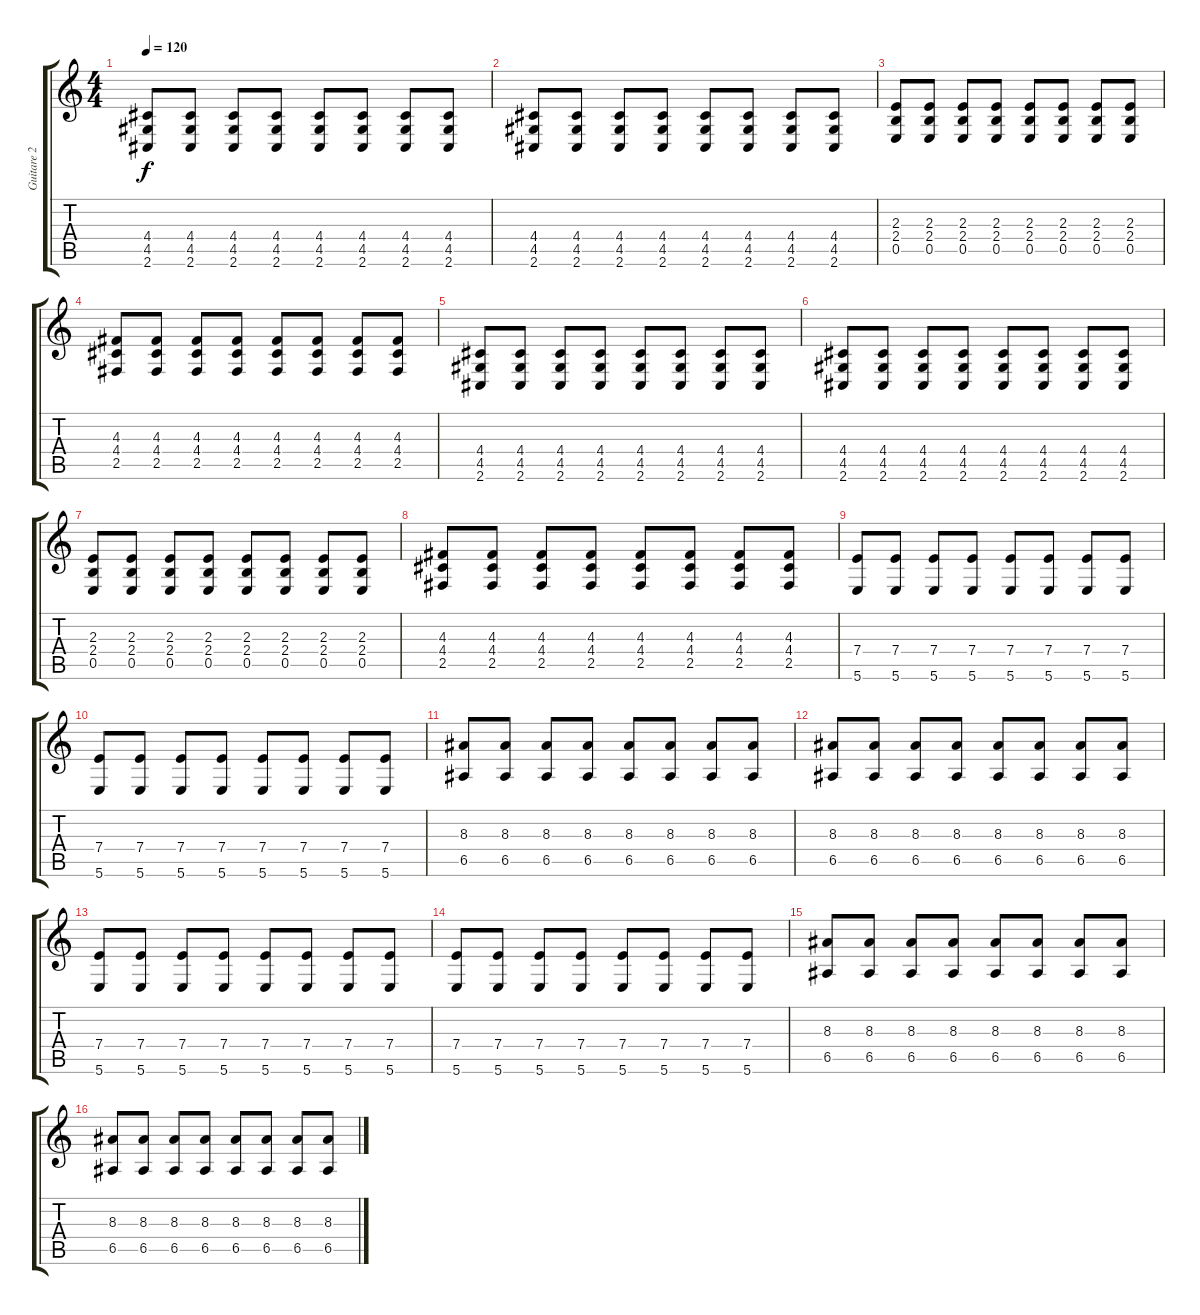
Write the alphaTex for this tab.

\track ("Guitare 2" "Guitare 2") {instrument distortionguitar}
\staff {score tabs}
\tuning (B3 Gb3 D3 A2 E2 B1) {hide}
\ts (4 4)
\tempo 120
\clef g2
\ks c
(4.4 4.5 2.6).8{dy f} (4.4 4.5 2.6).8 (4.4 4.5 2.6).8 (4.4 4.5 2.6).8 (4.4 4.5 2.6).8 (4.4 4.5 2.6).8 (4.4 4.5 2.6).8 (4.4 4.5 2.6).8 |
(4.4 4.5 2.6).8 (4.4 4.5 2.6).8 (4.4 4.5 2.6).8 (4.4 4.5 2.6).8 (4.4 4.5 2.6).8 (4.4 4.5 2.6).8 (4.4 4.5 2.6).8 (4.4 4.5 2.6).8 |
(2.3 2.4 0.5).8 (2.3 2.4 0.5).8 (2.3 2.4 0.5).8 (2.3 2.4 0.5).8 (2.3 2.4 0.5).8 (2.3 2.4 0.5).8 (2.3 2.4 0.5).8 (2.3 2.4 0.5).8 |
(4.3 4.4 2.5).8 (4.3 4.4 2.5).8 (4.3 4.4 2.5).8 (4.3 4.4 2.5).8 (4.3 4.4 2.5).8 (4.3 4.4 2.5).8 (4.3 4.4 2.5).8 (4.3 4.4 2.5).8 |
(4.4 4.5 2.6).8 (4.4 4.5 2.6).8 (4.4 4.5 2.6).8 (4.4 4.5 2.6).8 (4.4 4.5 2.6).8 (4.4 4.5 2.6).8 (4.4 4.5 2.6).8 (4.4 4.5 2.6).8 |
(4.4 4.5 2.6).8 (4.4 4.5 2.6).8 (4.4 4.5 2.6).8 (4.4 4.5 2.6).8 (4.4 4.5 2.6).8 (4.4 4.5 2.6).8 (4.4 4.5 2.6).8 (4.4 4.5 2.6).8 |
(2.3 2.4 0.5).8 (2.3 2.4 0.5).8 (2.3 2.4 0.5).8 (2.3 2.4 0.5).8 (2.3 2.4 0.5).8 (2.3 2.4 0.5).8 (2.3 2.4 0.5).8 (2.3 2.4 0.5).8 |
(4.3 4.4 2.5).8 (4.3 4.4 2.5).8 (4.3 4.4 2.5).8 (4.3 4.4 2.5).8 (4.3 4.4 2.5).8 (4.3 4.4 2.5).8 (4.3 4.4 2.5).8 (4.3 4.4 2.5).8 |
(7.4 5.6).8 (7.4 5.6).8 (7.4 5.6).8 (7.4 5.6).8 (7.4 5.6).8 (7.4 5.6).8 (7.4 5.6).8 (7.4 5.6).8 |
(7.4 5.6).8 (7.4 5.6).8 (7.4 5.6).8 (7.4 5.6).8 (7.4 5.6).8 (7.4 5.6).8 (7.4 5.6).8 (7.4 5.6).8 |
(8.3 6.5).8 (8.3 6.5).8 (8.3 6.5).8 (8.3 6.5).8 (8.3 6.5).8 (8.3 6.5).8 (8.3 6.5).8 (8.3 6.5).8 |
(8.3 6.5).8 (8.3 6.5).8 (8.3 6.5).8 (8.3 6.5).8 (8.3 6.5).8 (8.3 6.5).8 (8.3 6.5).8 (8.3 6.5).8 |
(7.4 5.6).8 (7.4 5.6).8 (7.4 5.6).8 (7.4 5.6).8 (7.4 5.6).8 (7.4 5.6).8 (7.4 5.6).8 (7.4 5.6).8 |
(7.4 5.6).8 (7.4 5.6).8 (7.4 5.6).8 (7.4 5.6).8 (7.4 5.6).8 (7.4 5.6).8 (7.4 5.6).8 (7.4 5.6).8 |
(8.3 6.5).8 (8.3 6.5).8 (8.3 6.5).8 (8.3 6.5).8 (8.3 6.5).8 (8.3 6.5).8 (8.3 6.5).8 (8.3 6.5).8 |
(8.3 6.5).8 (8.3 6.5).8 (8.3 6.5).8 (8.3 6.5).8 (8.3 6.5).8 (8.3 6.5).8 (8.3 6.5).8 (8.3 6.5).8
